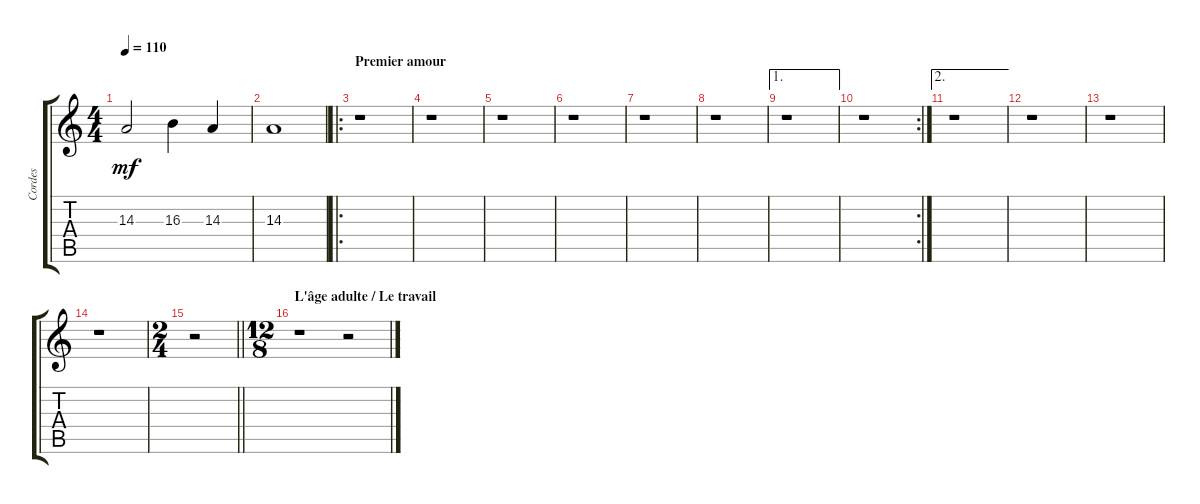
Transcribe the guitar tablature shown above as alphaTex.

\track ("Cordes" "Cordes") {instrument stringensemble2}
\staff {score tabs}
\tuning (E4 B3 G3 D3 A2 E2) {hide}
\ts (4 4)
\tempo 110
\clef g2
\ks c
14.3.2{dy mf} 16.3.4 14.3.4 |
14.3.1 |
\ro
\section ("" "Premier amour")
r.1 |
r.1 |
r.1 |
r.1 |
r.1 |
r.1 |
\ae 1
r.1 |
\rc 2
r.1 |
\ae 2
r.1 |
r.1 |
r.1 |
r.1 |
\ts (2 4)
\barLineRight lightlight
r.2 |
\ts (12 8)
\section ("" "L'âge adulte / Le travail")
r.1 r.2
